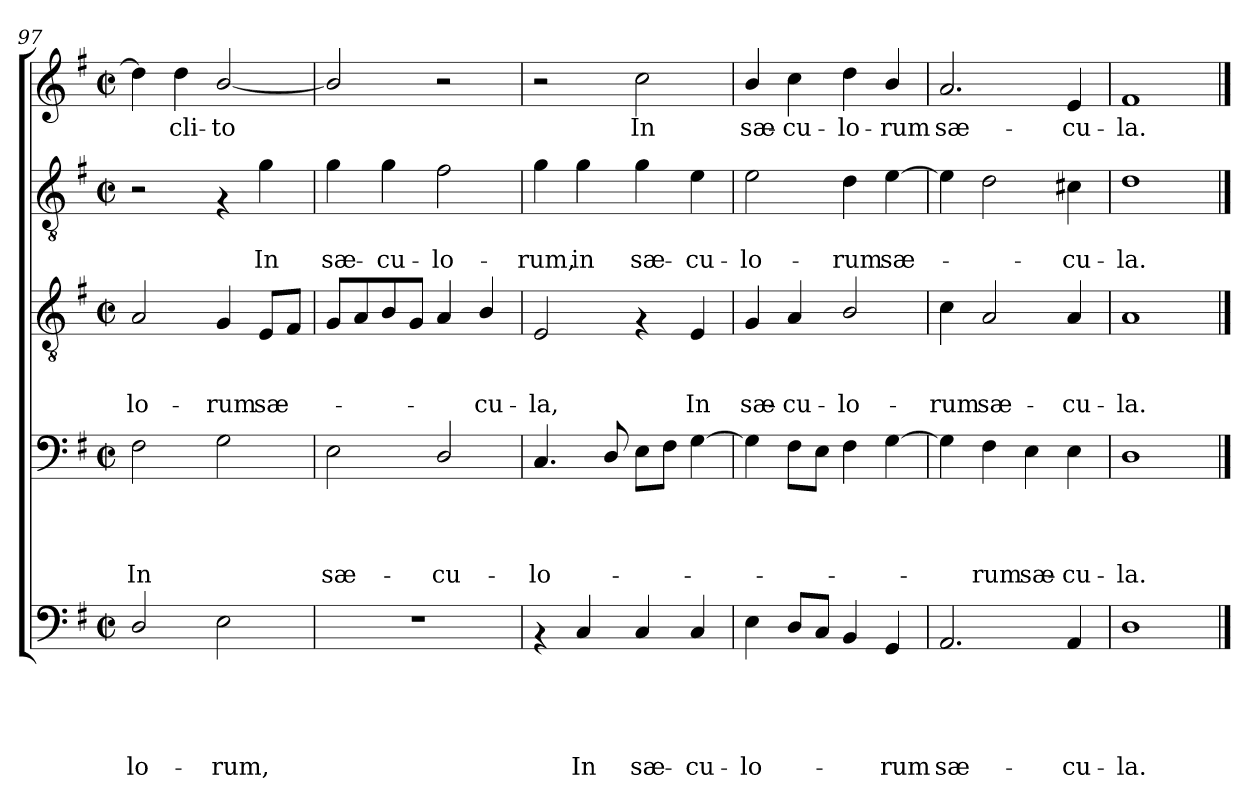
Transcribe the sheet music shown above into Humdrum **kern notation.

**kern	**text	**text	**text	**text	**text	**kern	**text	**text	**text	**text	**kern	**text	**text	**text	**kern	**text	**text	**kern	**text
*part5	*part5	*part5	*part5	*part5	*part5	*part4	*part4	*part4	*part4	*part4	*part3	*part3	*part3	*part3	*part2	*part2	*part2	*part1	*part1
*staff5	*staff5	*staff5	*staff5	*staff5	*staff5	*staff4	*staff4	*staff4	*staff4	*staff4	*staff3	*staff3	*staff3	*staff3	*staff2	*staff2	*staff2	*staff1	*staff1
*clefF4	*	*	*	*	*	*clefF4	*	*	*	*	*clefGv2	*	*	*	*clefGv2	*	*	*clefG2	*
*k[f#]	*	*	*	*	*	*k[f#]	*	*	*	*	*k[f#]	*	*	*	*k[f#]	*	*	*k[f#]	*
*G:	*	*	*	*	*	*G:	*	*	*	*	*G:	*	*	*	*G:	*	*	*G:	*
*M2/2	*	*	*	*	*	*M2/2	*	*	*	*	*M2/2	*	*	*	*M2/2	*	*	*M2/2	*
*met(c|)	*	*	*	*	*	*met(c|)	*	*	*	*	*met(c|)	*	*	*	*met(c|)	*	*	*met(c|)	*
=97	=97	=97	=97	=97	=97	=97	=97	=97	=97	=97	=97	=97	=97	=97	=97	=97	=97	=97	=97
!	!	!	!	!	!LO:LY:b	!	!	!	!	!LO:LY:b	!	!	!	!LO:LY:b	!	!	!	!	!
2D/	.	.	.	.	-lo-	2F#\	.	.	.	In	2A/	.	.	-lo-	2r	.	.	4dd\]	.
!	!	!	!	!	!	!	!	!	!	!	!	!	!	!	!	!	!	!	!LO:LY:b
.	.	.	.	.	.	.	.	.	.	.	.	.	.	.	.	.	.	4dd\	-cli-
!	!	!	!	!	!LO:LY:b	!	!	!	!	!	!	!	!	!LO:LY:b	!	!	!	!	!LO:LY:b
2E\	.	.	.	.	-rum,	2G\	.	.	.	.	4G/	.	.	-rum	4rF	.	.	[<2b/	-to
!	!	!	!	!	!	!	!	!	!	!	!	!	!	!LO:LY:b	!	!	!LO:LY:b	!	!
.	.	.	.	.	.	.	.	.	.	.	8E/L	.	.	sæ-	4g\	.	In	.	.
.	.	.	.	.	.	.	.	.	.	.	8F#/J	.	.	.	.	.	.	.	.
=98	=98	=98	=98	=98	=98	=98	=98	=98	=98	=98	=98	=98	=98	=98	=98	=98	=98	=98	=98
!	!	!	!	!	!	!	!	!	!	!LO:LY:b	!	!	!	!	!	!	!LO:LY:b	!	!
1r	.	.	.	.	.	2E\	.	.	.	sæ-	8G/L	.	.	.	4g\	.	sæ-	2b/]	.
.	.	.	.	.	.	.	.	.	.	.	8A/	.	.	.	.	.	.	.	.
!	!	!	!	!	!	!	!	!	!	!	!	!	!	!	!	!	!LO:LY:b	!	!
.	.	.	.	.	.	.	.	.	.	.	8B/	.	.	.	4g\	.	-cu-	.	.
.	.	.	.	.	.	.	.	.	.	.	8G/J	.	.	.	.	.	.	.	.
!	!	!	!	!	!	!	!	!	!	!LO:LY:b	!	!	!	!	!	!	!LO:LY:b	!	!
.	.	.	.	.	.	2D/	.	.	.	-cu-	4A/	.	.	.	2f#\	.	-lo-	2r	.
!	!	!	!	!	!	!	!	!	!	!	!	!	!	!LO:LY:b	!	!	!	!	!
.	.	.	.	.	.	.	.	.	.	.	4B/	.	.	-cu-	.	.	.	.	.
=99	=99	=99	=99	=99	=99	=99	=99	=99	=99	=99	=99	=99	=99	=99	=99	=99	=99	=99	=99
!	!	!	!	!	!	!	!	!	!	!LO:LY:b	!	!	!	!LO:LY:b	!	!	!LO:LY:b	!	!
4rAA	.	.	.	.	.	4.C/	.	.	.	-lo-	2E/	.	.	-la,	4g\	.	-rum,	2r	.
!	!	!	!	!	!LO:LY:b	!	!	!	!	!	!	!	!	!	!	!	!LO:LY:b	!	!
4C/	.	.	.	.	In	.	.	.	.	.	.	.	.	.	4g\	.	in	.	.
.	.	.	.	.	.	8D/	.	.	.	.	.	.	.	.	.	.	.	.	.
!	!	!	!	!	!LO:LY:b	!	!	!	!	!	!	!	!	!	!	!	!LO:LY:b	!	!LO:LY:b
4C/	.	.	.	.	sæ-	8E\L	.	.	.	.	4rF	.	.	.	4g\	.	sæ-	2cc\	In
.	.	.	.	.	.	8F#\J	.	.	.	.	.	.	.	.	.	.	.	.	.
!	!	!	!	!	!LO:LY:b	!	!	!	!	!	!	!	!	!LO:LY:b	!	!	!LO:LY:b	!	!
4C/	.	.	.	.	-cu-	[>4G\	.	.	.	.	4E/	.	.	In	4e\	.	-cu-	.	.
=100	=100	=100	=100	=100	=100	=100	=100	=100	=100	=100	=100	=100	=100	=100	=100	=100	=100	=100	=100
!	!	!	!	!	!LO:LY:b	!	!	!	!	!	!	!	!	!LO:LY:b	!	!	!LO:LY:b	!	!LO:LY:b
4E\	.	.	.	.	-lo-	4G\]	.	.	.	.	4G/	.	.	sæ-	2e\	.	-lo-	4b/	sæ-
!	!	!	!	!	!	!	!	!	!	!	!	!	!	!LO:LY:b	!	!	!	!	!LO:LY:b
8D/L	.	.	.	.	.	8F#\L	.	.	.	.	4A/	.	.	-cu-	.	.	.	4cc\	-cu-
8C/J	.	.	.	.	.	8E\J	.	.	.	.	.	.	.	.	.	.	.	.	.
!	!	!	!	!	!	!	!	!	!	!	!	!	!	!LO:LY:b	!	!	!LO:LY:b	!	!LO:LY:b
4BB/	.	.	.	.	.	4F#\	.	.	.	.	2B/	.	.	-lo-	4d\	.	-rum	4dd\	-lo-
!	!	!	!	!	!LO:LY:b	!	!	!	!	!	!	!	!	!	!	!	!LO:LY:b	!	!LO:LY:b
4GG/	.	.	.	.	-rum	[>4G\	.	.	.	.	.	.	.	.	[>4e\	.	sæ-	4b/	-rum
=101	=101	=101	=101	=101	=101	=101	=101	=101	=101	=101	=101	=101	=101	=101	=101	=101	=101	=101	=101
!	!	!	!	!	!LO:LY:b	!	!	!	!	!	!	!	!	!LO:LY:b	!	!	!	!	!LO:LY:b
2.AA/	.	.	.	.	sæ-	4G\]	.	.	.	.	4c\	.	.	-rum	4e\]	.	.	2.a/	sæ-
!	!	!	!	!	!	!	!	!	!	!LO:LY:b	!	!	!	!LO:LY:b	!	!	!	!	!
.	.	.	.	.	.	4F#\	.	.	.	-rum	2A/	.	.	sæ-	2d\	.	.	.	.
!	!	!	!	!	!	!	!	!	!	!LO:LY:b	!	!	!	!	!	!	!	!	!
.	.	.	.	.	.	4E\	.	.	.	sæ-	.	.	.	.	.	.	.	.	.
!	!	!	!	!	!LO:LY:b	!	!	!	!	!LO:LY:b	!	!	!	!LO:LY:b	!	!	!LO:LY:b	!	!LO:LY:b
4AA/	.	.	.	.	-cu-	4E\	.	.	.	-cu-	4A/	.	.	-cu-	4c#X\	.	-cu-	4e/	-cu-
=102	=102	=102	=102	=102	=102	=102	=102	=102	=102	=102	=102	=102	=102	=102	=102	=102	=102	=102	=102
!	!	!	!	!	!LO:LY:b	!	!	!	!	!LO:LY:b	!	!	!	!LO:LY:b	!	!	!LO:LY:b	!	!LO:LY:b
1D	.	.	.	.	-la.	1D	.	.	.	-la.	1A	.	.	-la.	1d	.	-la.	1f#	-la.
==	==	==	==	==	==	==	==	==	==	==	==	==	==	==	==	==	==	==	==
*-	*-	*-	*-	*-	*-	*-	*-	*-	*-	*-	*-	*-	*-	*-	*-	*-	*-	*-	*-
